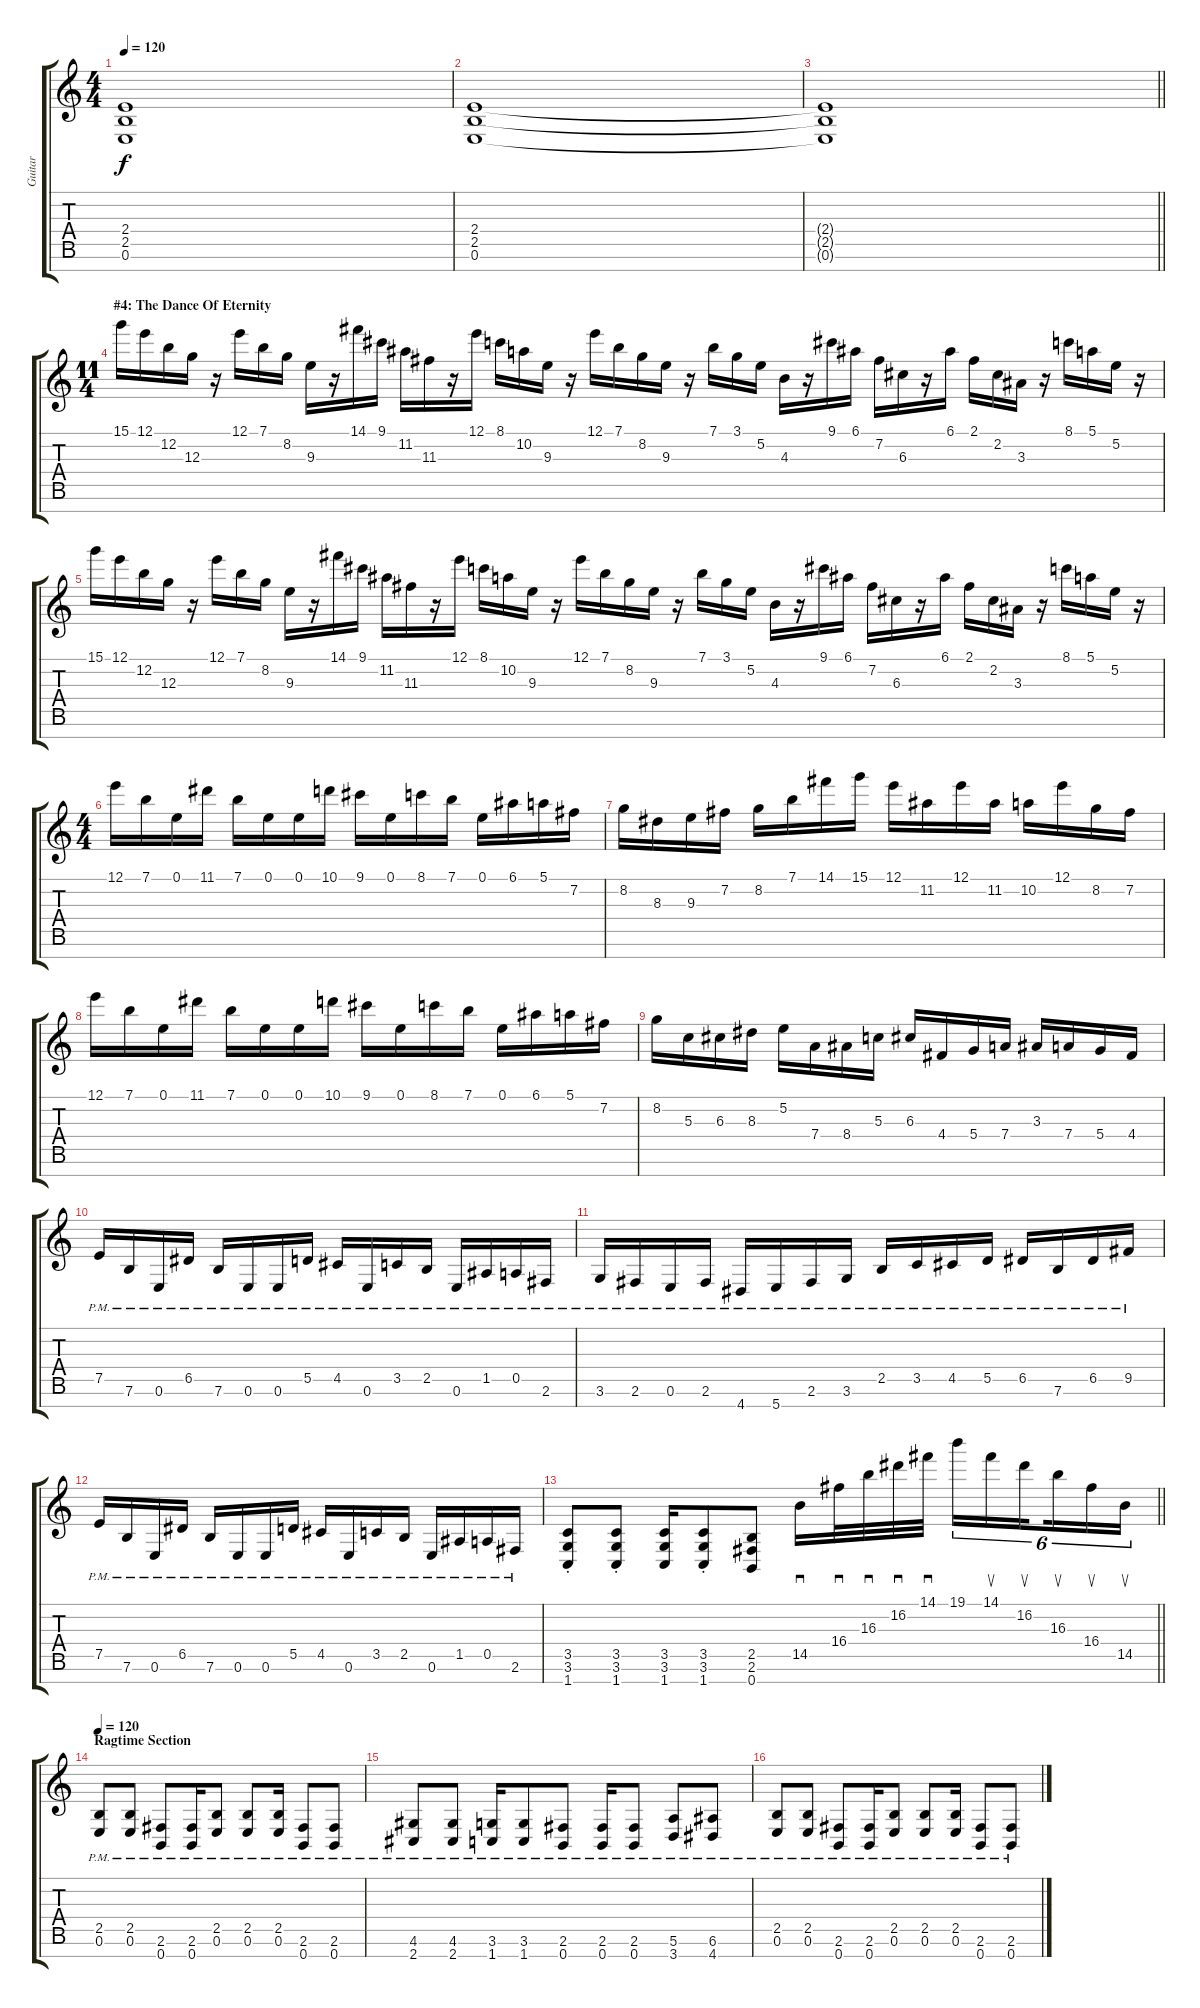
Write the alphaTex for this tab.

\track ("Guitar" "Guitar") {instrument distortionguitar}
\staff {score tabs}
\tuning (E4 B3 G3 D3 A2 E2 B1) {hide}
\ts (4 4)
\tempo 120
\clef g2
\ks c
(2.4{t} 2.5{t} 0.6{t}).1{dy f} |
(2.4 2.5 0.6).1 |
\barLineRight lightlight
(2.4{t} 2.5{t} 0.6{t}).1 |
\ts (11 4)
\section ("" "#4: The Dance Of Eternity")
15.1.16 12.1.16 12.2.16 12.3.16 r.16 12.1.16 7.1.16 8.2.16 9.3.16 r.16 14.1.16 9.1.16 11.2.16 11.3.16 r.16 12.1.16 8.1.16 10.2.16 9.3.16 r.16 12.1.16 7.1.16 8.2.16 9.3.16 r.16 7.1.16 3.1.16 5.2.16 4.3.16 r.16 9.1.16 6.1.16 7.2.16 6.3.16 r.16 6.1.16 2.1.16 2.2.16 3.3.16 r.16 8.1.16 5.1.16 5.2.16 r.16 |
15.1.16 12.1.16 12.2.16 12.3.16 r.16 12.1.16 7.1.16 8.2.16 9.3.16 r.16 14.1.16 9.1.16 11.2.16 11.3.16 r.16 12.1.16 8.1.16 10.2.16 9.3.16 r.16 12.1.16 7.1.16 8.2.16 9.3.16 r.16 7.1.16 3.1.16 5.2.16 4.3.16 r.16 9.1.16 6.1.16 7.2.16 6.3.16 r.16 6.1.16 2.1.16 2.2.16 3.3.16 r.16 8.1.16 5.1.16 5.2.16 r.16 |
\ts (4 4)
12.1.16 7.1.16 0.1.16 11.1.16 7.1.16 0.1.16 0.1.16 10.1.16 9.1.16 0.1.16 8.1.16 7.1.16 0.1.16 6.1.16 5.1.16 7.2.16 |
8.2.16 8.3.16 9.3.16 7.2.16 8.2.16 7.1.16 14.1.16 15.1.16 12.1.16 11.2.16 12.1.16 11.2.16 10.2.16 12.1.16 8.2.16 7.2.16 |
12.1.16 7.1.16 0.1.16 11.1.16 7.1.16 0.1.16 0.1.16 10.1.16 9.1.16 0.1.16 8.1.16 7.1.16 0.1.16 6.1.16 5.1.16 7.2.16 |
8.2.16 5.3.16 6.3.16 8.3.16 5.2.16 7.4.16 8.4.16 5.3.16 6.3.16 4.4.16 5.4.16 7.4.16 3.3.16 7.4.16 5.4.16 4.4.16 |
7.5{pm}.16 7.6{pm}.16 0.6{pm}.16 6.5{pm}.16 7.6{pm}.16 0.6{pm}.16 0.6{pm}.16 5.5{pm}.16 4.5{pm}.16 0.6{pm}.16 3.5{pm}.16 2.5{pm}.16 0.6{pm}.16 1.5{pm}.16 0.5{pm}.16 2.6{pm}.16 |
3.6{pm}.16 2.6{pm}.16 0.6{pm}.16 2.6{pm}.16 4.7{pm}.16 5.7{pm}.16 2.6{pm}.16 3.6{pm}.16 2.5{pm}.16 3.5{pm}.16 4.5{pm}.16 5.5{pm}.16 6.5{pm}.16 7.6{pm}.16 6.5{pm}.16 9.5{pm}.16 |
7.5{pm}.16 7.6{pm}.16 0.6{pm}.16 6.5{pm}.16 7.6{pm}.16 0.6{pm}.16 0.6{pm}.16 5.5{pm}.16 4.5{pm}.16 0.6{pm}.16 3.5{pm}.16 2.5{pm}.16 0.6{pm}.16 1.5{pm}.16 0.5{pm}.16 2.6{pm}.16 |
\barLineRight lightlight
(3.5{st} 3.6{st} 1.7{st}).8 (3.5{st} 3.6{st} 1.7{st}).8 (3.5 3.6 1.7).16 (3.5{st} 3.6{st} 1.7{st}).8 (2.5 2.6 0.7).8 14.5.16{sd} 16.4.32{sd} 16.3.32{sd} 16.2.32{sd} 14.1.32{sd} 19.1.16{tu (6 4)} 14.1.16{su tu (6 4)} 16.2.16{su tu (6 4) beam splitsecondary} 16.3.16{su tu (6 4)} 16.4.16{su tu (6 4)} 14.5.16{su tu (6 4)} |
\section ("" "Ragtime Section")
\tempo 120
(2.5{pm} 0.6{pm}).8 (2.5{pm} 0.6{pm}).8 (2.6{pm} 0.7{pm}).8 (2.6{pm} 0.7{pm}).16 (2.5{pm} 0.6{pm}).8 (2.5{pm} 0.6{pm}).8 (2.5{pm} 0.6{pm}).16 (2.6{pm} 0.7{pm}).8 (2.6{pm} 0.7{pm}).8 |
(4.6{pm} 2.7{pm}).8 (4.6{pm} 2.7{pm}).8 (3.6{pm} 1.7{pm}).16 (3.6{pm} 1.7{pm}).8 (2.6{pm} 0.7{pm}).8 (2.6{pm} 0.7{pm}).16 (2.6{pm} 0.7{pm}).8 (5.6{pm} 3.7{pm}).8 (6.6{pm} 4.7{pm}).8 |
(2.5{pm} 0.6{pm}).8 (2.5{pm} 0.6{pm}).8 (2.6{pm} 0.7{pm}).8 (2.6{pm} 0.7{pm}).16 (2.5{pm} 0.6{pm}).8 (2.5{pm} 0.6{pm}).8 (2.5{pm} 0.6{pm}).16 (2.6{pm} 0.7{pm}).8 (2.6{pm} 0.7{pm}).8
